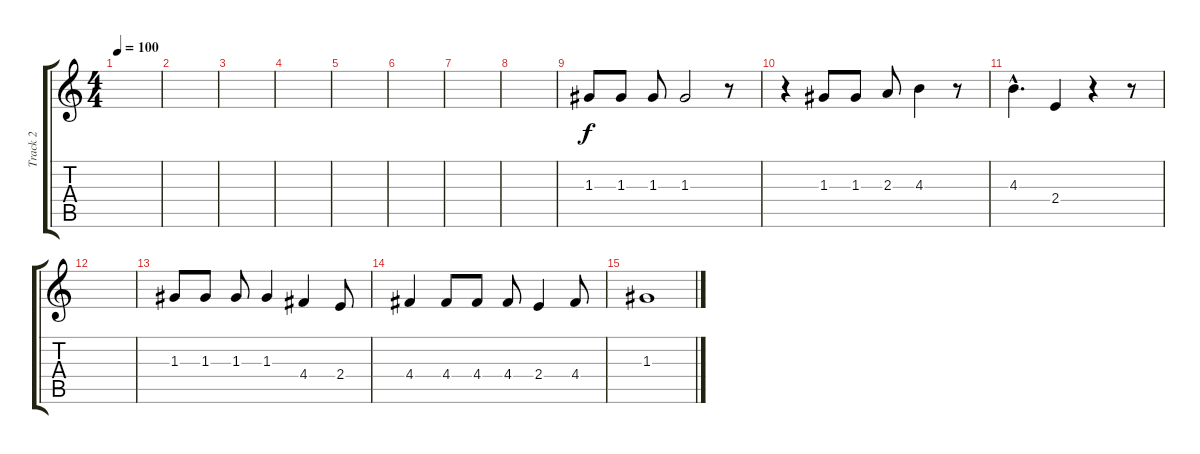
\track ("Track 2" "Track 2") {instrument acousticguitarnylon}
\staff {score tabs}
\tuning (E4 B3 G3 D3 A2 E2) {hide}
\ts (4 4)
\tempo 100
\clef g2
\ks c
|
|
|
|
|
|
|
|
1.3.8 1.3.8 1.3.8 1.3.2 r.8 |
r.4 1.3.8 1.3.8 2.3.8 4.3.4 r.8 |
4.3{hac}.4{d} 2.4.4 r.4 r.8 |
|
1.3.8 1.3.8 1.3.8 1.3.4 4.4.4 2.4.8 |
4.4.4 4.4.8 4.4.8 4.4.8 2.4.4 4.4.8 |
1.3.1
